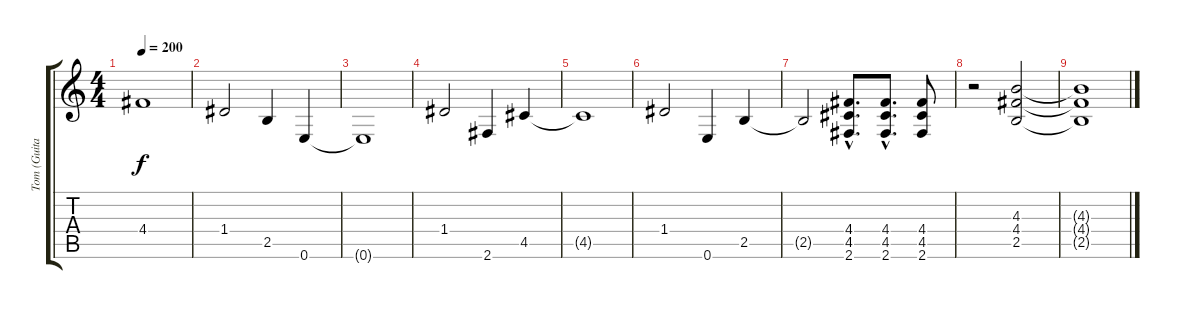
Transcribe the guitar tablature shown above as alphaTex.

\track ("Tom (Guitar 1)" "Tom (Guita") {instrument distortionguitar}
\staff {score tabs}
\tuning (E4 B3 G3 D3 A2 E2) {hide}
\ts (4 4)
\tempo 200
\clef g2
\ks c
4.4{t}.1{dy f} |
1.4.2 2.5.4 0.6.4 |
0.6{t}.1 |
1.4.2 2.6.4 4.5.4 |
4.5{t}.1 |
1.4.2 0.6.4 2.5.4 |
2.5{t}.2 (4.4{hac} 4.5{hac} 2.6{hac}).8{d} (4.4{hac} 4.5{hac} 2.6{hac}).8{d} (4.4 4.5 2.6).8 |
r.2 (4.3 4.4 2.5).2 |
(4.3{t} 4.4{t} 2.5{t}).1
